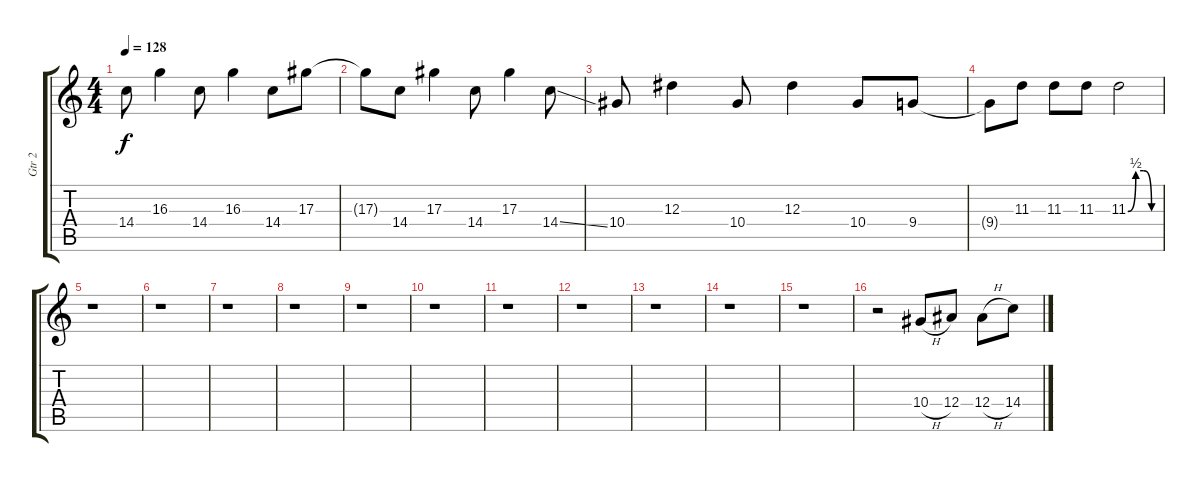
\track ("Gtr 2" "Gtr 2") {instrument electricguitarjazz}
\staff {score tabs}
\tuning (C4 G3 Eb3 Bb2 F2 C2) {hide}
\ts (4 4)
\tempo 128
\clef g2
\ks c
14.4.8{dy f} 16.3.4 14.4.8 16.3.4 14.4.8 17.3.8 |
17.3{t}.8 14.4.8 17.3.4 14.4.8 17.3.4 14.4{ss}.8 |
10.4.8 12.3.4 10.4.8 12.3.4 10.4.8 9.4.8 |
9.4{t}.8 11.3.8 11.3.8 11.3.8 11.3{be (custom 0 0 15 2 30 2 45 0 60 0)}.2 |
r.1 |
r.1 |
r.1 |
r.1 |
r.1 |
r.1 |
r.1 |
r.1 |
r.1 |
r.1 |
r.1 |
r.2 10.4{h}.8 12.4.8 12.4{h}.8 14.4.8
